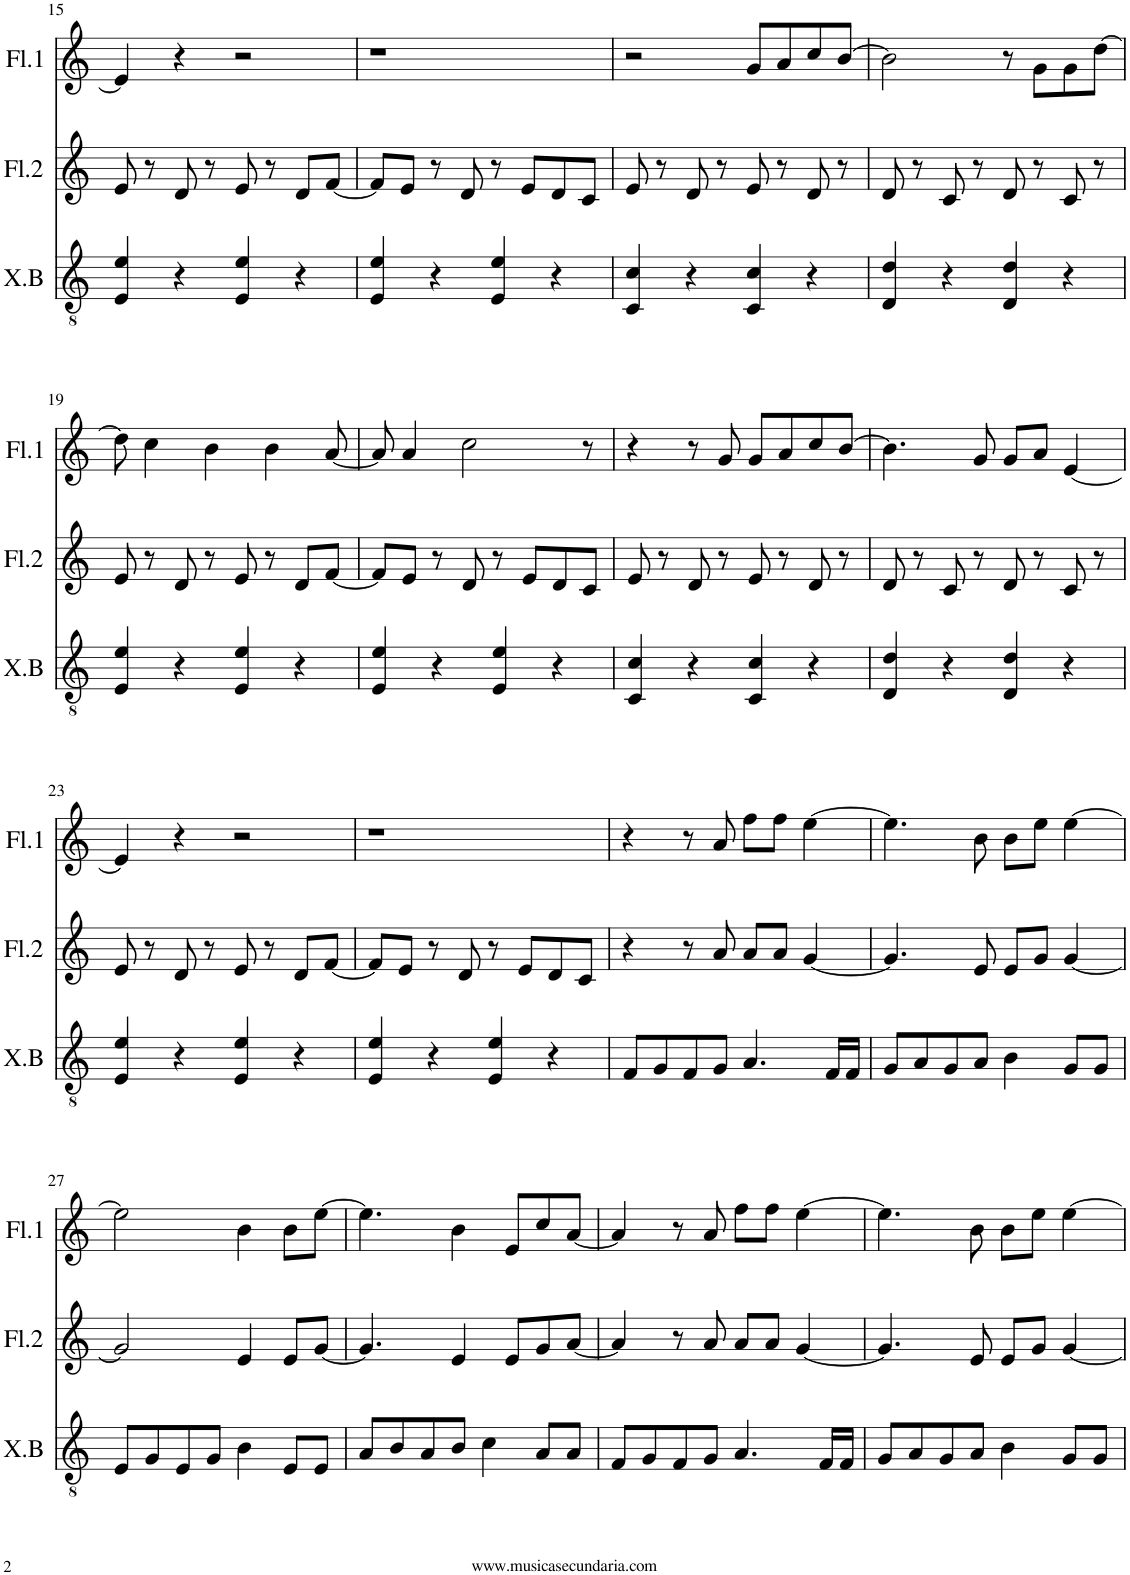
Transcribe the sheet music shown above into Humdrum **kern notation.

**kern	**kern	**kern
*part3	*part2	*part1
*staff3	*staff2	*staff1
*I"Xil.Bajo	*I"Flauta 2	*I"Flauta 1
*I'X.B	*I'Fl.2	*I'Fl.1
!!LO:PB:g=z
*clefGv2	*clefG2	*clefG2
*k[]	*k[]	*k[]
*M4/4	*M4/4	*M4/4
=15	=15	=15
4E/ 4e/	8e/	4e/]
.	8r	.
4r	8d/	4r
.	8r	.
4E/ 4e/	8e/	2r
.	8r	.
4r	8d/L	.
.	[8f/J	.
=16	=16	=16
4E/ 4e/	8f/L]	1r
.	8e/J	.
4r	8r	.
.	8d/	.
4E/ 4e/	8r	.
.	8e/L	.
4r	8d/	.
.	8c/J	.
=17	=17	=17
4C/ 4c/	8e/	2r
.	8r	.
4r	8d/	.
.	8r	.
4C/ 4c/	8e/	8g/L
.	8r	8a/
4r	8d/	8cc/
.	8r	[8b/J
=18	=18	=18
4D/ 4d/	8d/	2b\]
.	8r	.
4r	8c/	.
.	8r	.
4D/ 4d/	8d/	8r
.	8r	8g\L
4r	8c/	8g\
.	8r	[8dd\J
!!LO:LB:g=z
=19	=19	=19
4E/ 4e/	8e/	8dd\]
.	8r	4cc\
4r	8d/	.
.	8r	4b\
4E/ 4e/	8e/	.
.	8r	4b\
4r	8d/L	.
.	[8f/J	[8a/
=20	=20	=20
4E/ 4e/	8f/L]	8a/]
.	8e/J	4a/
4r	8r	.
.	8d/	2cc\
4E/ 4e/	8r	.
.	8e/L	.
4r	8d/	.
.	8c/J	8r
=21	=21	=21
4C/ 4c/	8e/	4r
.	8r	.
4r	8d/	8r
.	8r	8g/
4C/ 4c/	8e/	8g/L
.	8r	8a/
4r	8d/	8cc/
.	8r	[8b/J
=22	=22	=22
4D/ 4d/	8d/	4.b\]
.	8r	.
4r	8c/	.
.	8r	8g/
4D/ 4d/	8d/	8g/L
.	8r	8a/J
4r	8c/	[4e/
.	8r	.
!!LO:LB:g=z
=23	=23	=23
4E/ 4e/	8e/	4e/]
.	8r	.
4r	8d/	4r
.	8r	.
4E/ 4e/	8e/	2r
.	8r	.
4r	8d/L	.
.	[8f/J	.
=24	=24	=24
4E/ 4e/	8f/L]	1r
.	8e/J	.
4r	8r	.
.	8d/	.
4E/ 4e/	8r	.
.	8e/L	.
4r	8d/	.
.	8c/J	.
=25	=25	=25
8F/L	4r	4r
8G/	.	.
8F/	8r	8r
8G/J	8a/	8a/
4.A/	8a/L	8ff\L
.	8a/J	8ff\J
.	[4g/	[4ee\
16F/LL	.	.
16F/JJ	.	.
=26	=26	=26
8G/L	4.g/]	4.ee\]
8A/	.	.
8G/	.	.
8A/J	8e/	8b\
4B\	8e/L	8b\L
.	8g/J	8ee\J
8G/L	[4g/	[4ee\
8G/J	.	.
!!LO:LB:g=z
=27	=27	=27
8E/L	2g/]	2ee\]
8G/	.	.
8E/	.	.
8G/J	.	.
4B\	4e/	4b\
8E/L	8e/L	8b\L
8E/J	[8g/J	[8ee\J
=28	=28	=28
8A/L	4.g/]	4.ee\]
8B/	.	.
8A/	.	.
8B/J	4e/	4b\
4c\	.	.
.	8e/L	8e/L
8A/L	8g/	8cc/
8A/J	[8a/J	[8a/J
=29	=29	=29
8F/L	4a/]	4a/]
8G/	.	.
8F/	8r	8r
8G/J	8a/	8a/
4.A/	8a/L	8ff\L
.	8a/J	8ff\J
.	[4g/	[4ee\
16F/LL	.	.
16F/JJ	.	.
=30	=30	=30
8G/L	4.g/]	4.ee\]
8A/	.	.
8G/	.	.
8A/J	8e/	8b\
4B\	8e/L	8b\L
.	8g/J	8ee\J
8G/L	[4g/	[4ee\
8G/J	.	.
=	=	=
*-	*-	*-
